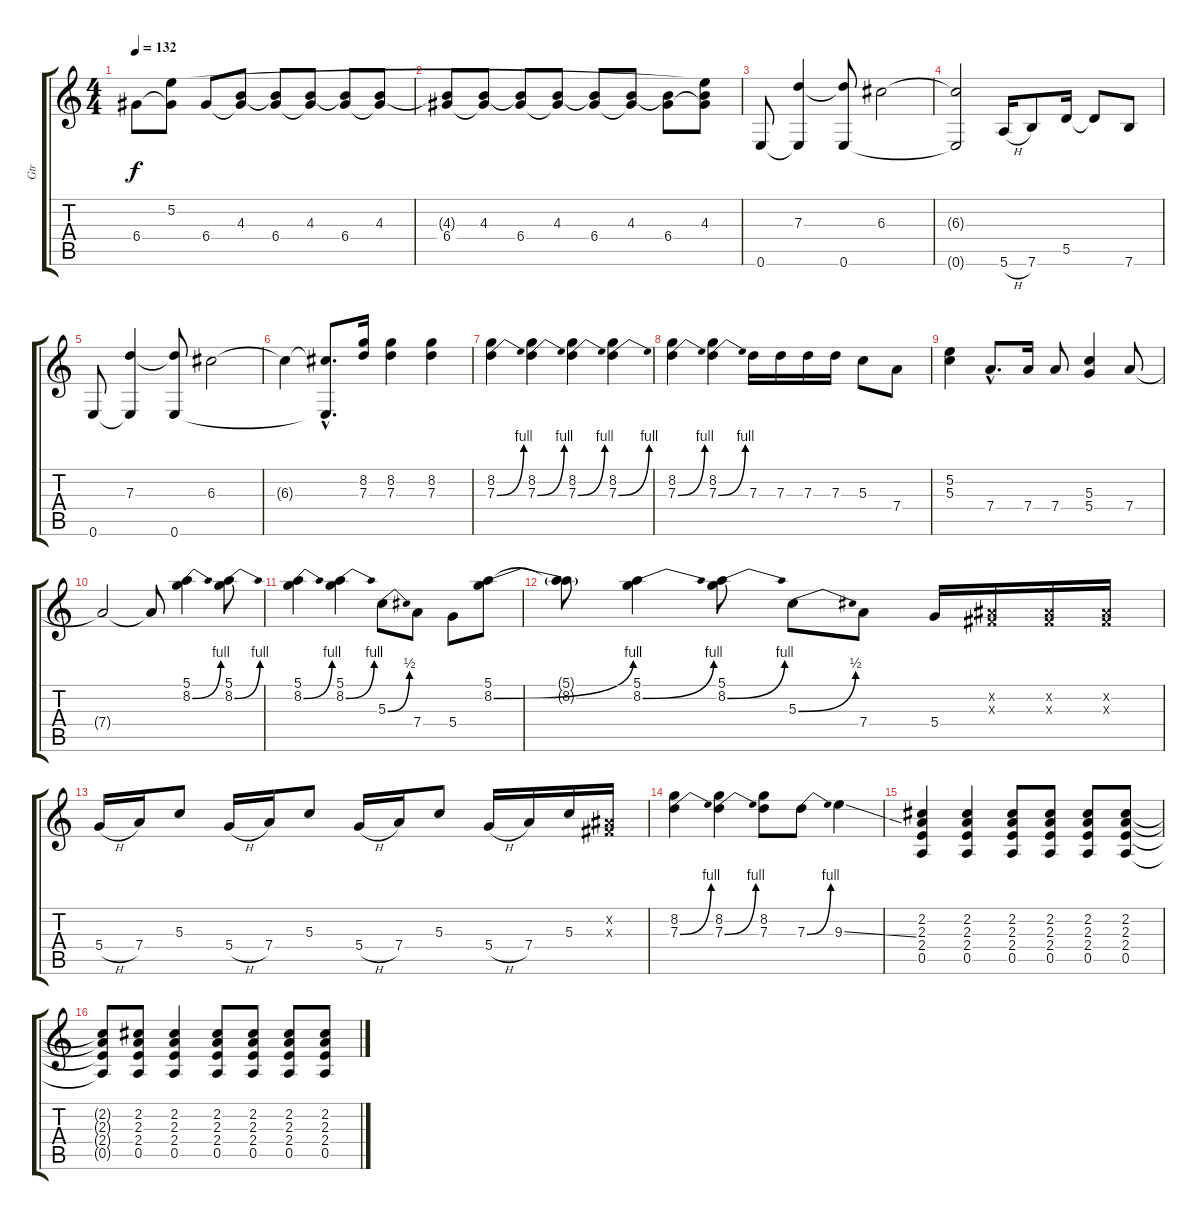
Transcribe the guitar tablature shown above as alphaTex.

\track ("Gtr" "Gtr") {instrument overdrivenguitar}
\staff {score tabs}
\tuning (E4 B3 G3 D3 A2 E2) {hide}
\ts (4 4)
\tempo 132
\clef g2
\ks c
6.4.8{dy f} (5.2 6.4{t}).8 6.4.8 (4.3 6.4{t}).8 (4.3{t} 6.4).8 (4.3 6.4{t}).8 (4.3{t} 6.4).8 (4.3 6.4{t}).8 |
(4.3{t} 6.4).8 (4.3 6.4{t}).8 (4.3{t} 6.4).8 (4.3 6.4{t}).8 (4.3{t} 6.4).8 (4.3 6.4{t}).8 (4.3{t} 6.4).8 (5.2{t} 4.3 6.4{t}).8 |
0.6.8 (7.3 0.6{t}).4 (7.3{t} 0.6).8 6.3.2 |
(6.3{t} 0.6{t}).2 5.6{h}.16 7.6.8 5.5.16 5.5{t}.8 7.6.8 |
0.6.8 (7.3 0.6{t}).4 (7.3{t} 0.6).8 6.3.2 |
6.3{t}.4 (6.3{hac t} 0.6{hac t}).8{d} (8.2 7.3).16 (8.2 7.3).4 (8.2 7.3).4 |
(8.2 7.3{be (bend 0 0 60 4)}).4 (8.2 7.3{be (bend 0 0 60 4)}).4 (8.2 7.3{be (bend 0 0 60 4)}).4 (8.2 7.3{be (bend 0 0 60 4)}).4 |
(8.2 7.3{be (bend 0 0 60 4)}).4 (8.2 7.3{be (bend 0 0 60 4)}).4 7.3.16 7.3.16 7.3.16 7.3.16 5.3.8 7.4.8 |
(5.2 5.3).4 7.4{hac}.8{d} 7.4.16 7.4.8 (5.3 5.4).4 7.4.8 |
7.4{t}.2 7.4{t}.8 (5.1 8.2{be (bend 0 0 60 4)}).4 (5.1 8.2{be (bend 0 0 60 4)}).8 |
(5.1 8.2{be (bend 0 0 60 4)}).4 (5.1 8.2{be (bend 0 0 60 4)}).4 5.3{be (bend 0 0 60 2)}.8 7.4.8 5.4.8 (5.1 8.2{be (bend 0 0 60 4)}).8 |
(5.1{t} 8.2{t}).8 (5.1 8.2{be (bend 0 0 60 4)}).4 (5.1 8.2{be (bend 0 0 60 4)}).8 5.3{be (bend 0 0 60 2)}.8 7.4.8 5.4.16 (-1.2{x} -1.3{x}).16 (-1.2{x} -1.3{x}).16 (-1.2{x} -1.3{x}).16 |
5.4{h}.16 7.4.16 5.3.8 5.4{h}.16 7.4.16 5.3.8 5.4{h}.16 7.4.16 5.3.8 5.4{h}.16 7.4.16 5.3.16 (-1.2{x} -1.3{x}).16 |
(8.2 7.3{be (bend 0 0 60 4)}).4 (8.2 7.3{be (bend 0 0 60 4)}).4 (8.2 7.3).8 7.3{be (bend 0 0 60 4)}.8 9.3{ss}.4 |
(2.2 2.3 2.4 0.5).4 (2.2 2.3 2.4 0.5).4 (2.2 2.3 2.4 0.5).8 (2.2 2.3 2.4 0.5).8 (2.2 2.3 2.4 0.5).8 (2.2 2.3 2.4 0.5).8 |
(2.2{t} 2.3{t} 2.4{t} 0.5{t}).8 (2.2 2.3 2.4 0.5).8 (2.2 2.3 2.4 0.5).4 (2.2 2.3 2.4 0.5).8 (2.2 2.3 2.4 0.5).8 (2.2 2.3 2.4 0.5).8 (2.2 2.3 2.4 0.5).8
